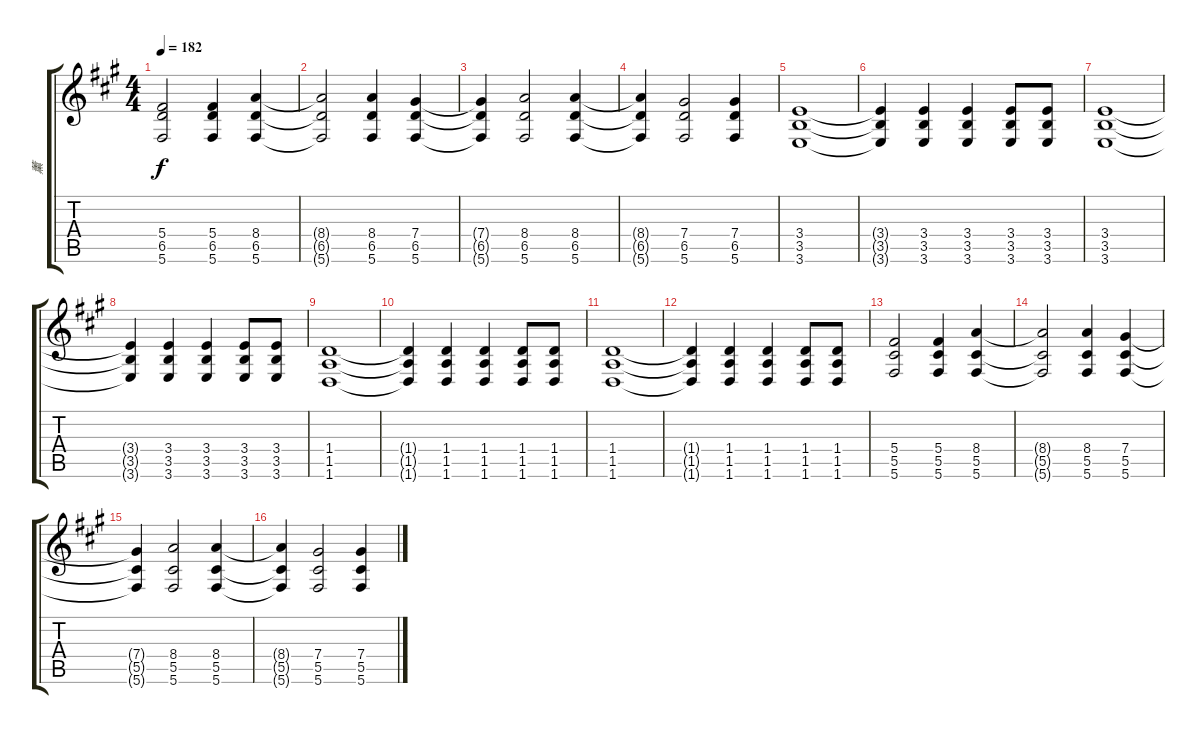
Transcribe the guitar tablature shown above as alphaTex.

\track ("薰" "薰") {instrument overdrivenguitar}
\staff {score tabs}
\tuning (Eb4 Bb3 Gb3 Db3 Ab2 Db2) {hide}
\ts (4 4)
\tempo 182
\clef g2
\ks a
(5.4 6.5 5.6).2{dy f} (5.4 6.5 5.6).4 (8.4 6.5 5.6).4 |
(8.4{t} 6.5{t} 5.6{t}).2 (8.4 6.5 5.6).4 (7.4 6.5 5.6).4 |
(7.4{t} 6.5{t} 5.6{t}).4 (8.4 6.5 5.6).2 (8.4 6.5 5.6).4 |
(8.4{t} 6.5{t} 5.6{t}).4 (7.4 6.5 5.6).2 (7.4 6.5 5.6).4 |
(3.4 3.5 3.6).1 |
(3.4{t} 3.5{t} 3.6{t}).4 (3.4 3.5 3.6).4 (3.4 3.5 3.6).4 (3.4 3.5 3.6).8 (3.4 3.5 3.6).8 |
(3.4 3.5 3.6).1 |
(3.4{t} 3.5{t} 3.6{t}).4 (3.4 3.5 3.6).4 (3.4 3.5 3.6).4 (3.4 3.5 3.6).8 (3.4 3.5 3.6).8 |
(1.4 1.5 1.6).1 |
(1.4{t} 1.5{t} 1.6{t}).4 (1.4 1.5 1.6).4 (1.4 1.5 1.6).4 (1.4 1.5 1.6).8 (1.4 1.5 1.6).8 |
(1.4 1.5 1.6).1 |
(1.4{t} 1.5{t} 1.6{t}).4 (1.4 1.5 1.6).4 (1.4 1.5 1.6).4 (1.4 1.5 1.6).8 (1.4 1.5 1.6).8 |
(5.4 5.5 5.6).2 (5.4 5.5 5.6).4 (8.4 5.5 5.6).4 |
(8.4{t} 5.5{t} 5.6{t}).2 (8.4 5.5 5.6).4 (7.4 5.5 5.6).4 |
(7.4{t} 5.5{t} 5.6{t}).4 (8.4 5.5 5.6).2 (8.4 5.5 5.6).4 |
(8.4{t} 5.5{t} 5.6{t}).4 (7.4 5.5 5.6).2 (7.4 5.5 5.6).4
